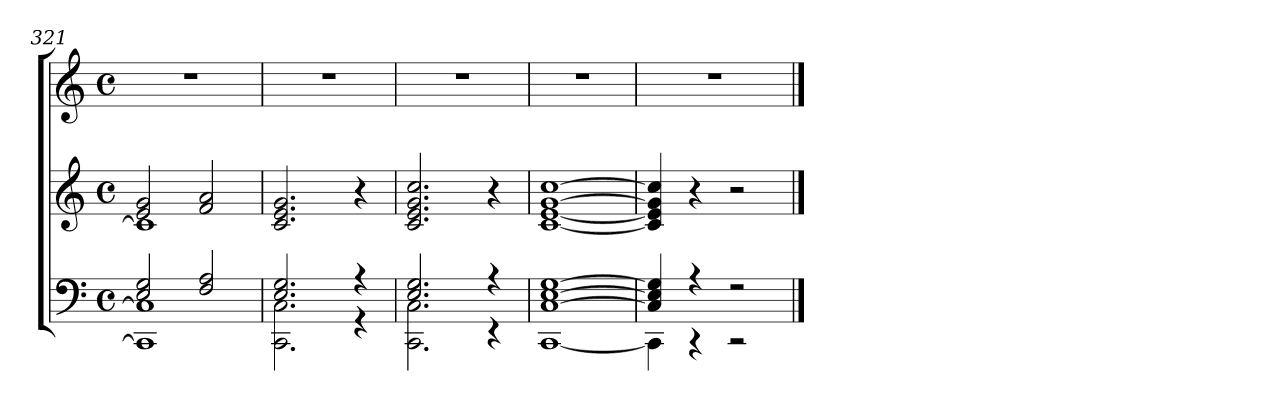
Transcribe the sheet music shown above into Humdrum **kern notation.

**kern	**kern	**kern
*part2	*part2	*part1
*staff3	*staff2	*staff1
*clefF4	*clefG2	*clefG2
*	*	*ITrd7c12
*k[]	*k[]	*k[]
*C:	*C:	*C:
*M4/4	*M4/4	*M4/4
*met(c)	*met(c)	*met(c)
=321	=321	=321
*^	*^	*
2E/ 2G/	1CC] 1C]	2e/ 2g/	1c]	1r
2F/ 2A/	.	2f/ 2a/	.	.
*	*	*v	*v	*
=322	=322	=322	=322
2.E/ 2.G/	2.CC\ 2.C\	2.c/ 2.e/ 2.g/	1r
4r	4r	4r	.
=323	=323	=323	=323
2.E/ 2.G/	2.CC\ 2.C\	2.c/ 2.e/ 2.g/ 2.cc/	1r
4r	4r	4r	.
=324	=324	=324	=324
[>1C [>1E [>1G	[<1CC	[1c [1e [1g [1cc	1r
=325	=325	=325	=325
4C/] 4E/] 4G/]	4CC\]	4c/] 4e/] 4g/] 4cc/]	1r
4r	4r	4r	.
2r	2r	2r	.
*v	*v	*	*
==	==	==
*-	*-	*-
